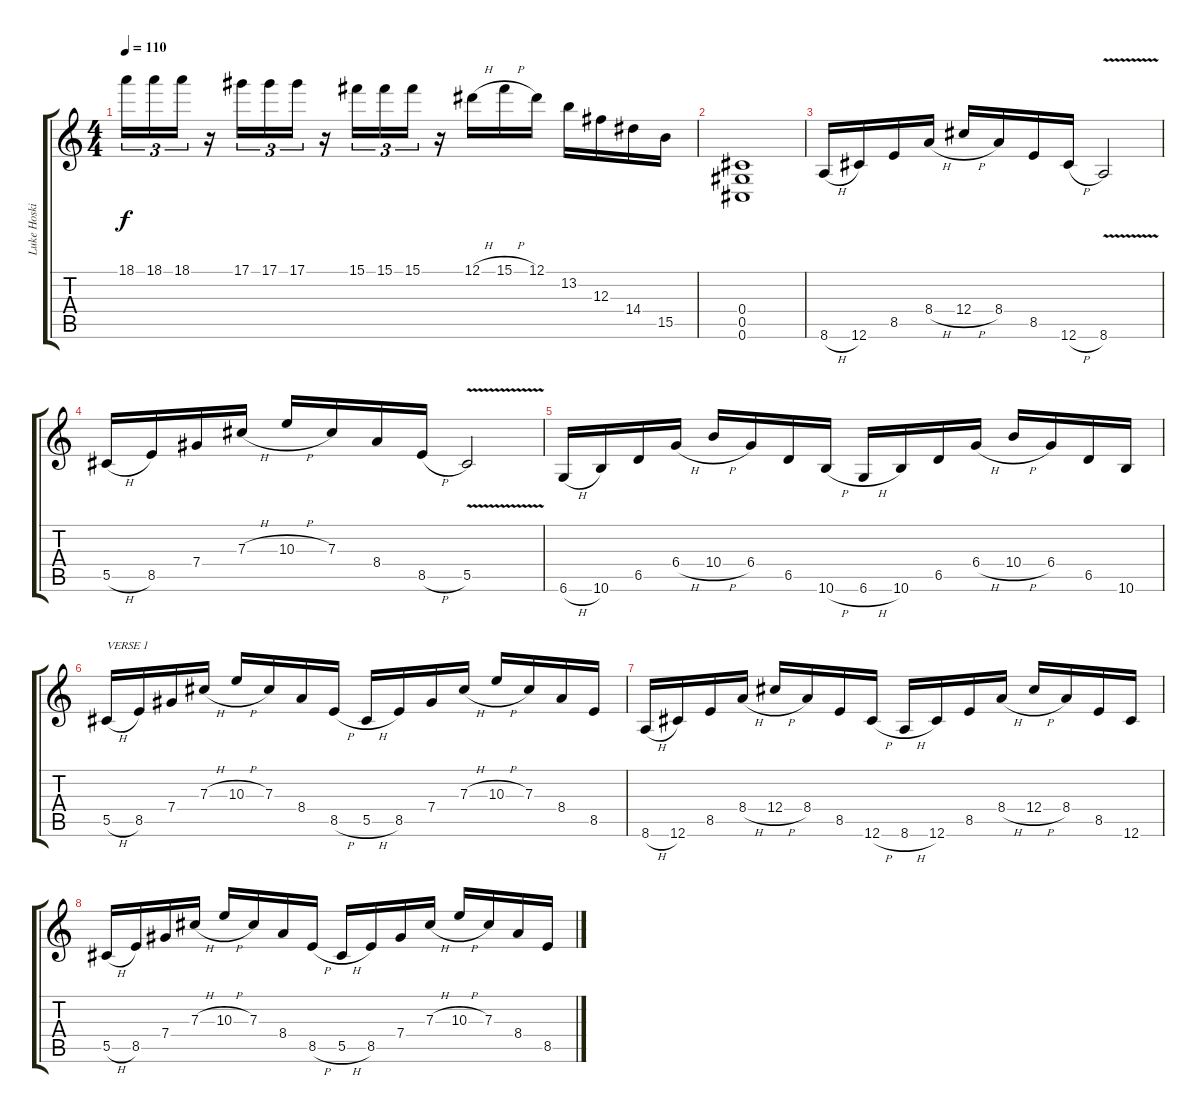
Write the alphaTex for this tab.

\track ("Luke Hoskin" "Luke Hoski") {instrument distortionguitar}
\staff {score tabs}
\tuning (Eb4 Bb3 Gb3 Db3 Ab2 Db2) {hide}
\ts (4 4)
\tempo 110
\clef g2
\ks c
18.1.16{tu (3 2) dy f} 18.1.16{tu (3 2)} 18.1.16{tu (3 2)} r.16 17.1.16{tu (3 2)} 17.1.16{tu (3 2)} 17.1.16{tu (3 2)} r.16 15.1.16{tu (3 2)} 15.1.16{tu (3 2)} 15.1.16{tu (3 2)} r.16 12.1{h}.16 15.1{h}.16 12.1.16 13.2.16 12.3.16 14.4.16 15.5.16 |
(0.4 0.5 0.6).1 |
8.6{h}.16 12.6.16 8.5.16 8.4{h}.16 12.4{h}.16 8.4.16 8.5.16 12.6{h}.16 8.6{v}.2 |
5.5{h}.16 8.5.16 7.4.16 7.3{h}.16 10.3{h}.16 7.3.16 8.4.16 8.5{h}.16 5.5{v}.2 |
6.6{h}.16 10.6.16 6.5.16 6.4{h}.16 10.4{h}.16 6.4.16 6.5.16 10.6{h}.16 6.6{h}.16 10.6.16 6.5.16 6.4{h}.16 10.4{h}.16 6.4.16 6.5.16 10.6.16 |
5.5{h}.16{txt "VERSE 1"} 8.5.16 7.4.16 7.3{h}.16 10.3{h}.16 7.3.16 8.4.16 8.5{h}.16 5.5{h}.16 8.5.16 7.4.16 7.3{h}.16 10.3{h}.16 7.3.16 8.4.16 8.5.16 |
8.6{h}.16 12.6.16 8.5.16 8.4{h}.16 12.4{h}.16 8.4.16 8.5.16 12.6{h}.16 8.6{h}.16 12.6.16 8.5.16 8.4{h}.16 12.4{h}.16 8.4.16 8.5.16 12.6.16 |
5.5{h}.16 8.5.16 7.4.16 7.3{h}.16 10.3{h}.16 7.3.16 8.4.16 8.5{h}.16 5.5{h}.16 8.5.16 7.4.16 7.3{h}.16 10.3{h}.16 7.3.16 8.4.16 8.5.16
